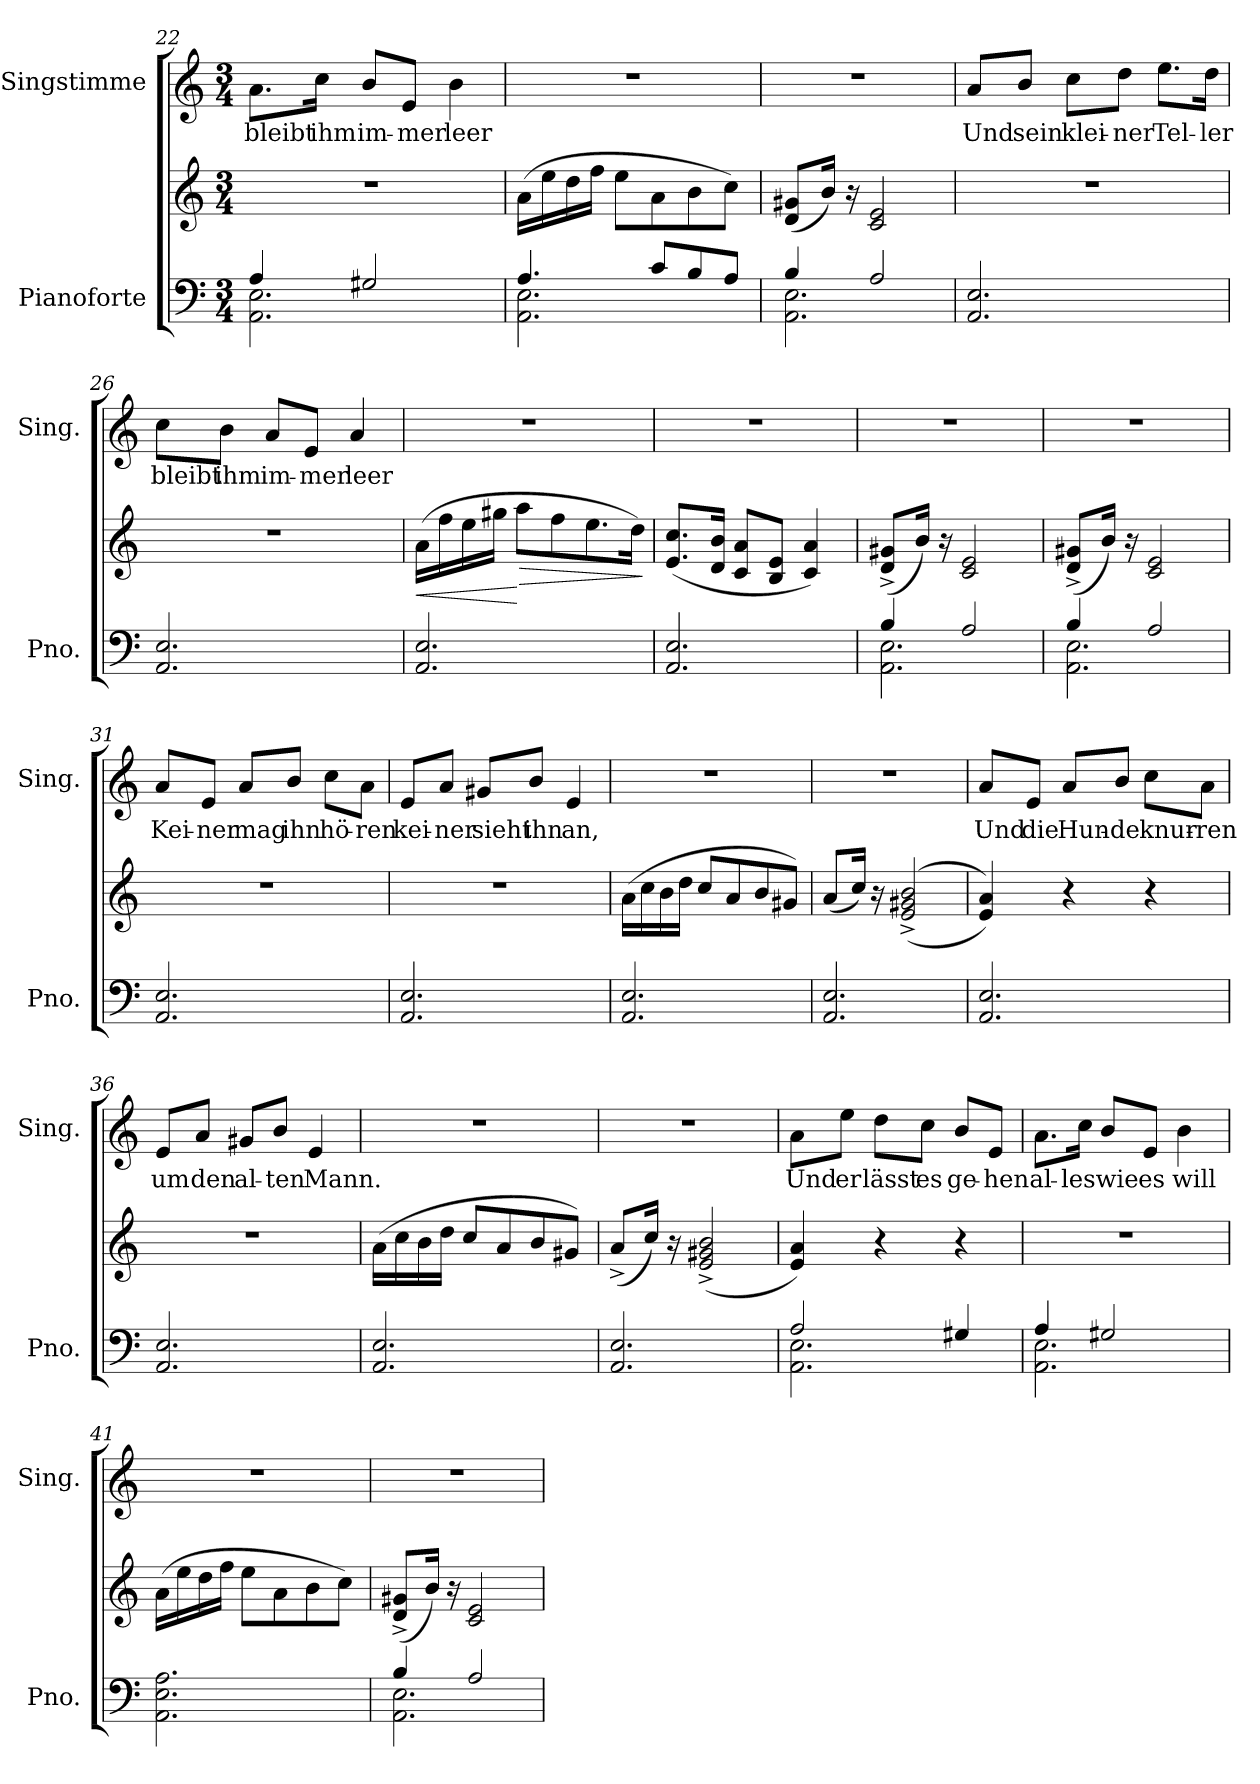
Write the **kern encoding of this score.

**kern	**kern	**dynam	**kern	**text
*part2	*part2	*part2	*part1	*part1
*staff3	*staff2	*staff2/3	*staff1	*staff1
*I"Pianoforte	*	*	*I"Singstimme	*
*I'Pno.	*	*	*I'Sing.	*
*clefF4	*clefG2	*	*clefG2	*
*k[]	*k[]	*	*k[]	*
*M3/4	*M3/4	*	*M3/4	*
=22	=22	=22	=22	=22
*^	*	*	*	*
4A/	2.AA\ 2.E\	2.r	.	8.a\L	bleibt
.	.	.	.	16cc\Jk	ihm
2G#X/	.	.	.	8b/L	im-
.	.	.	.	8e/J	-mer
.	.	.	.	4b\	leer
!!LO:LB:g=z
=23	=23	=23	=23	=23	=23
*	*	*	*	*MM50	*
4.A/	2.AA\ 2.E\	(16a\LL	.	2.r	.
.	.	16ee\	.	.	.
.	.	16dd\	.	.	.
.	.	16ff\JJ	.	.	.
.	.	8ee\L	.	.	.
8c/L	.	8a\	.	.	.
8B/	.	8b\	.	.	.
8A/J	.	8cc\J)	.	.	.
=24	=24	=24	=24	=24	=24
4B/	2.AA\ 2.E\	(8d/ 8g#X/L	.	2.r	.
.	.	16b/Jk)	.	.	.
.	.	16r	.	.	.
2A/	.	2c/ 2e/	.	.	.
*v	*v	*	*	*	*
=25	=25	=25	=25	=25
*	*	*	*MM46	*
2.AA/ 2.E/	2.r	.	8a/L	Und
.	.	.	8b/J	sein
.	.	.	8cc\L	klei-
.	.	.	8dd\J	-ner
.	.	.	8.ee\L	Tel-
.	.	.	16dd\Jk	-ler
=26	=26	=26	=26	=26
2.AA/ 2.E/	2.r	.	8cc\L	bleibt
.	.	.	8b\J	ihm
.	.	.	8a/L	im-
.	.	.	8e/J	-mer
.	.	.	4a/	leer
=27	=27	=27	=27	=27
*	*	*	*MM50	*
!	!	!LO:HP:b	!	!
2.AA/ 2.E/	(16a\LL	<	2.r	.
.	16ff\	.	.	.
.	16ee\	.	.	.
.	16gg#X\JJ	.	.	.
!	!	!LO:HP:n=1:b	!	!
.	8aa\L	[ >	.	.
.	8ff\	.	.	.
.	8.ee\	.	.	.
.	16dd\Jk)	.	.	.
.	.	]	.	.
!!LO:LB:g=z
=28	=28	=28	=28	=28
2.AA/ 2.E/	(8.e/ 8.cc/L	.	2.r	.
.	16d/ 16b/Jk	.	.	.
.	8c/ 8a/L	.	.	.
.	8B/ 8e/J	.	.	.
.	4c/ 4a/)	.	.	.
=29	=29	=29	=29	=29
*^	*	*	*	*
4B/	2.AA\ 2.E\	(8d/^ 8g#X/^L	.	2.r	.
.	.	16b/Jk)	.	.	.
.	.	16r	.	.	.
2A/	.	2c/ 2e/	.	.	.
=30	=30	=30	=30	=30	=30
4B/	2.AA\ 2.E\	(8d/^ 8g#X/^L	.	2.r	.
.	.	16b/Jk)	.	.	.
.	.	16r	.	.	.
2A/	.	2c/ 2e/	.	.	.
*v	*v	*	*	*	*
=31	=31	=31	=31	=31
*	*	*	*MM46	*
2.AA/ 2.E/	2.r	.	8a/L	Kei-
.	.	.	8e/J	-ner
.	.	.	8a/L	mag
.	.	.	8b/J	ihn
.	.	.	8cc\L	hö-
.	.	.	8a\J	-ren
=32	=32	=32	=32	=32
2.AA/ 2.E/	2.r	.	8e/L	kei-
.	.	.	8a/J	-ner
.	.	.	8g#X/L	sieht
.	.	.	8b/J	ihn
.	.	.	4e/	an,
=33	=33	=33	=33	=33
*	*	*	*MM50	*
2.AA/ 2.E/	(16a\LL	.	2.r	.
.	16cc\	.	.	.
.	16b\	.	.	.
.	16dd\JJ	.	.	.
.	8cc/L	.	.	.
.	8a/	.	.	.
.	8b/	.	.	.
.	8g#X/J)	.	.	.
!!LO:LB:g=z
=34	=34	=34	=34	=34
2.AA/ 2.E/	(8a/L	.	2.r	.
.	16cc/Jk)	.	.	.
.	16r	.	.	.
.	(>(2e/^ 2g#X/^ 2b/^	.	.	.
=35	=35	=35	=35	=35
*	*	*	*MM46	*
2.AA/ 2.E/	4e/ 4a/))	.	8a/L	Und
.	.	.	8e/J	die
.	4r	.	8a/L	Hun-
.	.	.	8b/J	-de
.	4r	.	8cc\L	knur-
.	.	.	8a\J	-ren
=36	=36	=36	=36	=36
2.AA/ 2.E/	2.r	.	8e/L	um
.	.	.	8a/J	den
.	.	.	8g#X/L	al-
.	.	.	8b/J	-ten
.	.	.	4e/	Mann.
=37	=37	=37	=37	=37
*	*	*	*MM50	*
2.AA/ 2.E/	(16a\LL	.	2.r	.
.	16cc\	.	.	.
.	16b\	.	.	.
.	16dd\JJ	.	.	.
.	8cc/L	.	.	.
.	8a/	.	.	.
.	8b/	.	.	.
.	8g#X/J)	.	.	.
=38	=38	=38	=38	=38
2.AA/ 2.E/	(8a^/L	.	2.r	.
.	16cc/Jk)	.	.	.
.	16r	.	.	.
.	(2e/^ 2g#X/^ 2b/^	.	.	.
!!LO:PB:g=z
=39	=39	=39	=39	=39
*	*	*	*MM46	*
*^	*	*	*	*
2A/	2.AA\ 2.E\	4e/ 4a/)	.	8a\L	Und
.	.	.	.	8ee\J	er
.	.	4r	.	8dd\L	lässt
.	.	.	.	8cc\J	es
4G#X/	.	4r	.	8b/L	ge-
.	.	.	.	8e/J	-hen
=40	=40	=40	=40	=40	=40
4A/	2.AA\ 2.E\	2.r	.	8.a\L	-al-
.	.	.	.	16cc\Jk	-les
2G#X/	.	.	.	8b/L	wie
.	.	.	.	8e/J	es
.	.	.	.	4b\	will
*v	*v	*	*	*	*
=41	=41	=41	=41	=41
*	*	*	*MM50	*
2.AA\ 2.E\ 2.A\	(16a\LL	.	2.r	.
.	16ee\	.	.	.
.	16dd\	.	.	.
.	16ff\JJ	.	.	.
.	8ee\L	.	.	.
.	8a\	.	.	.
.	8b\	.	.	.
.	8cc\J)	.	.	.
=42	=42	=42	=42	=42
*^	*	*	*	*
4B/	2.AA\ 2.E\	(8d/^ 8g#X/^L	.	2.r	.
.	.	16b/Jk)	.	.	.
.	.	16r	.	.	.
2A/	.	2c/ 2e/	.	.	.
*v	*v	*	*	*	*
=	=	=	=	=
*-	*-	*-	*-	*-
